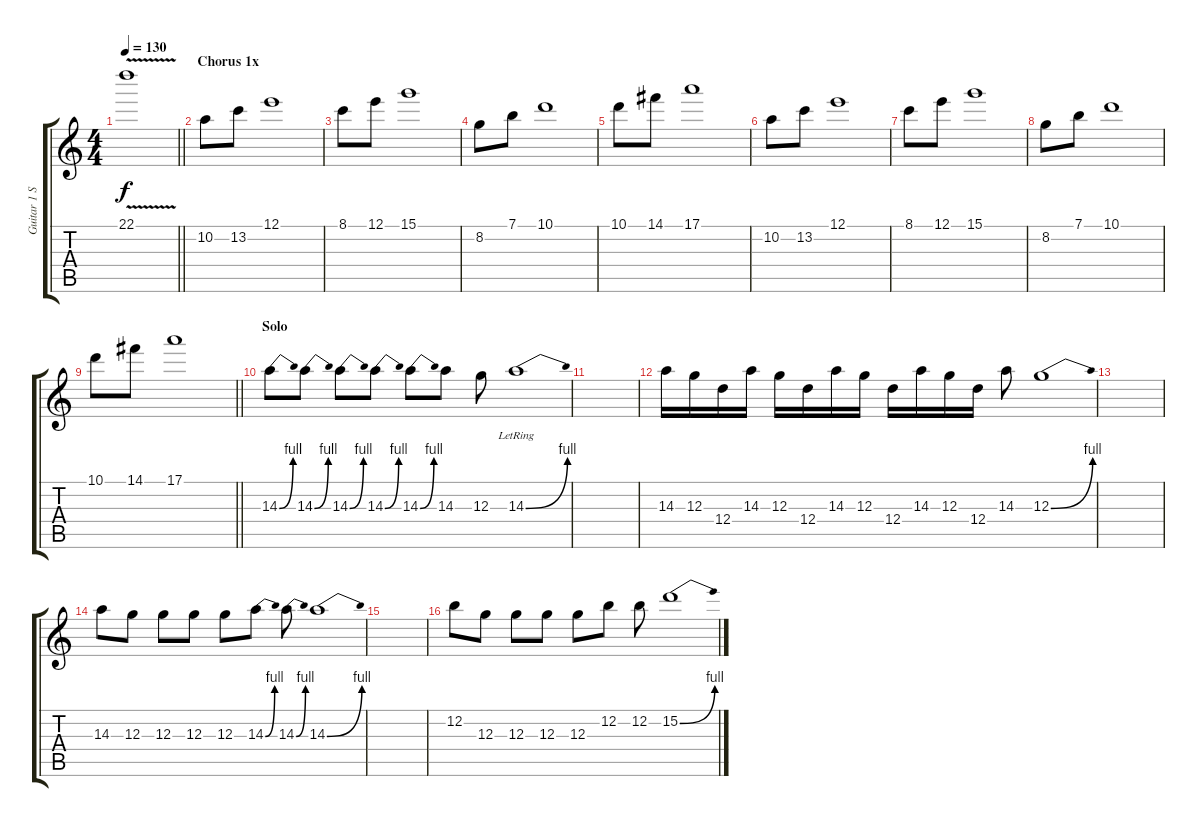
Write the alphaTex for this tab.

\track ("Guitar 1 Solo's" "Guitar 1 S") {instrument overdrivenguitar}
\staff {score tabs}
\tuning (E4 B3 G3 D3 A2 E2) {hide}
\ts (4 4)
\tempo 130
\clef g2
\barLineRight lightlight
\ks c
22.1{v}.1{dy f} |
\section ("" "Chorus 1x")
10.2.8 13.2.8 12.1.1 |
8.1.8 12.1.8 15.1.1 |
8.2.8 7.1.8 10.1.1 |
10.1.8 14.1.8 17.1.1 |
10.2.8 13.2.8 12.1.1 |
8.1.8 12.1.8 15.1.1 |
8.2.8 7.1.8 10.1.1 |
\barLineRight lightlight
10.1.8 14.1.8 17.1.1 |
\section ("" "Solo")
14.3{be (bend 0 0 60 4)}.8 14.3{be (bend 0 0 60 4)}.8 14.3{be (bend 0 0 60 4)}.8 14.3{be (bend 0 0 60 4)}.8 14.3{be (bend 0 0 60 4)}.8 14.3.8 12.3.8 14.3{be (bend 0 0 60 4) lr}.1 |
|
14.3.16 12.3.16 12.4.16 14.3.16 12.3.16 12.4.16 14.3.16 12.3.16 12.4.16 14.3.16 12.3.16 12.4.16 14.3.8 12.3{be (bend 0 0 60 4)}.1 |
|
14.3.8 12.3.8 12.3.8 12.3.8 12.3.8 14.3{be (bend 0 0 60 4)}.8 14.3{be (bend 0 0 60 4)}.8 14.3{be (bend 0 0 60 4)}.1 |
|
12.2.8 12.3.8 12.3.8 12.3.8 12.3.8 12.2.8 12.2.8 15.2{be (bend 0 0 60 4)}.1
